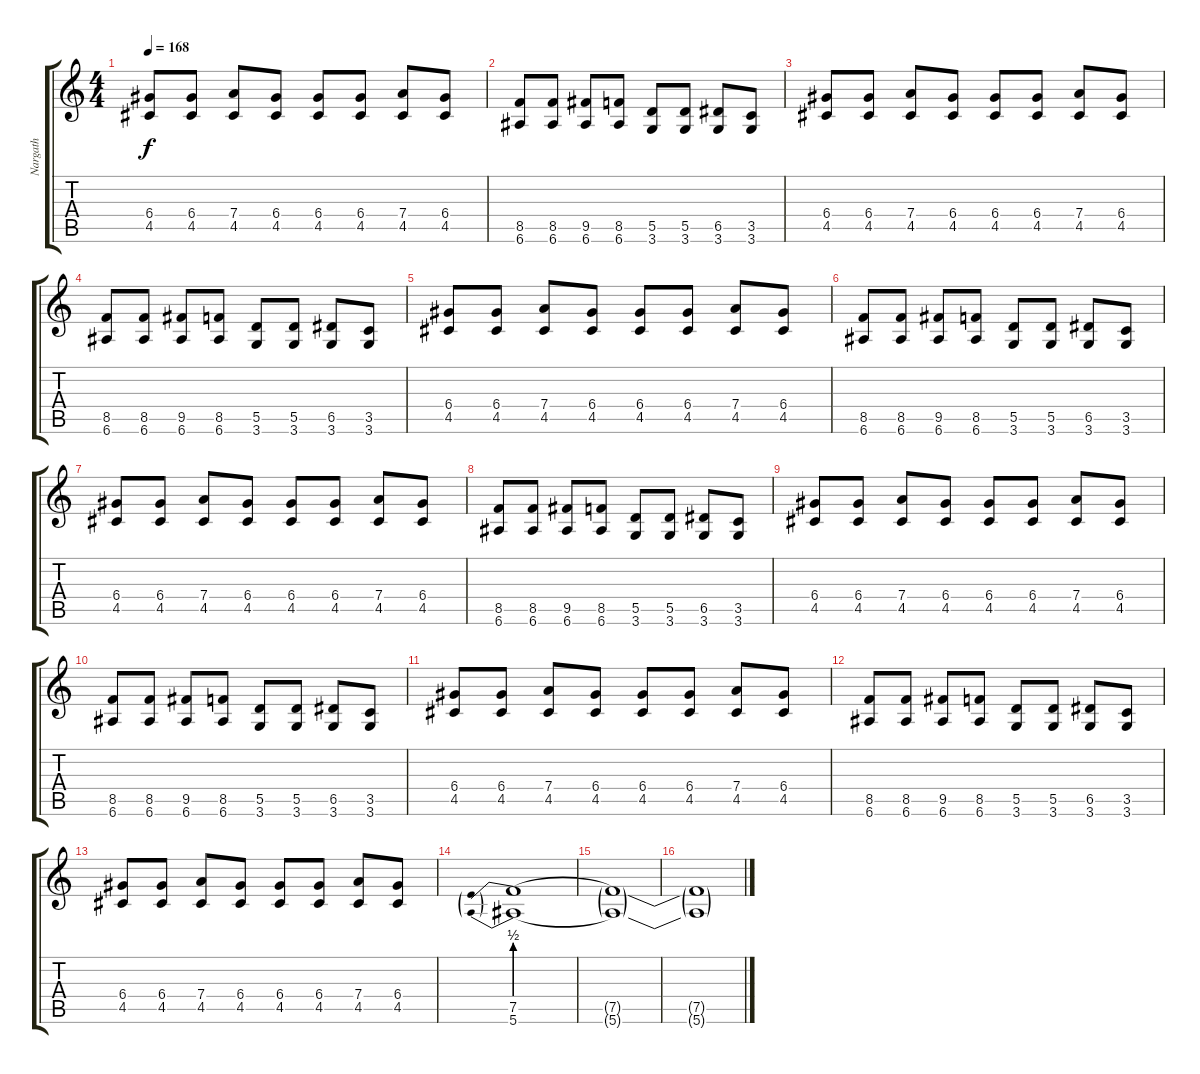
\track ("Nargath" "Nargath") {instrument distortionguitar}
\staff {score tabs}
\tuning (E4 B3 G3 D3 A2 E2) {hide}
\ts (4 4)
\tempo 168
\clef g2
\ks c
(6.4 4.5).8{dy f} (6.4 4.5).8 (7.4 4.5).8 (6.4 4.5).8 (6.4 4.5).8 (6.4 4.5).8 (7.4 4.5).8 (6.4 4.5).8 |
(8.5 6.6).8 (8.5 6.6).8 (9.5 6.6).8 (8.5 6.6).8 (5.5 3.6).8 (5.5 3.6).8 (6.5 3.6).8 (3.5 3.6).8 |
(6.4 4.5).8 (6.4 4.5).8 (7.4 4.5).8 (6.4 4.5).8 (6.4 4.5).8 (6.4 4.5).8 (7.4 4.5).8 (6.4 4.5).8 |
(8.5 6.6).8 (8.5 6.6).8 (9.5 6.6).8 (8.5 6.6).8 (5.5 3.6).8 (5.5 3.6).8 (6.5 3.6).8 (3.5 3.6).8 |
(6.4 4.5).8 (6.4 4.5).8 (7.4 4.5).8 (6.4 4.5).8 (6.4 4.5).8 (6.4 4.5).8 (7.4 4.5).8 (6.4 4.5).8 |
(8.5 6.6).8 (8.5 6.6).8 (9.5 6.6).8 (8.5 6.6).8 (5.5 3.6).8 (5.5 3.6).8 (6.5 3.6).8 (3.5 3.6).8 |
(6.4 4.5).8 (6.4 4.5).8 (7.4 4.5).8 (6.4 4.5).8 (6.4 4.5).8 (6.4 4.5).8 (7.4 4.5).8 (6.4 4.5).8 |
(8.5 6.6).8 (8.5 6.6).8 (9.5 6.6).8 (8.5 6.6).8 (5.5 3.6).8 (5.5 3.6).8 (6.5 3.6).8 (3.5 3.6).8 |
(6.4 4.5).8 (6.4 4.5).8 (7.4 4.5).8 (6.4 4.5).8 (6.4 4.5).8 (6.4 4.5).8 (7.4 4.5).8 (6.4 4.5).8 |
(8.5 6.6).8 (8.5 6.6).8 (9.5 6.6).8 (8.5 6.6).8 (5.5 3.6).8 (5.5 3.6).8 (6.5 3.6).8 (3.5 3.6).8 |
(6.4 4.5).8 (6.4 4.5).8 (7.4 4.5).8 (6.4 4.5).8 (6.4 4.5).8 (6.4 4.5).8 (7.4 4.5).8 (6.4 4.5).8 |
(8.5 6.6).8 (8.5 6.6).8 (9.5 6.6).8 (8.5 6.6).8 (5.5 3.6).8 (5.5 3.6).8 (6.5 3.6).8 (3.5 3.6).8 |
(6.4 4.5).8 (6.4 4.5).8 (7.4 4.5).8 (6.4 4.5).8 (6.4 4.5).8 (6.4 4.5).8 (7.4 4.5).8 (6.4 4.5).8 |
(7.5{be (prebend 0 2 60 2)} 5.6{be (prebend 0 2 60 2)}).1 |
(7.5{t} 5.6{t}).1 |
(7.5{t} 5.6{t}).1
